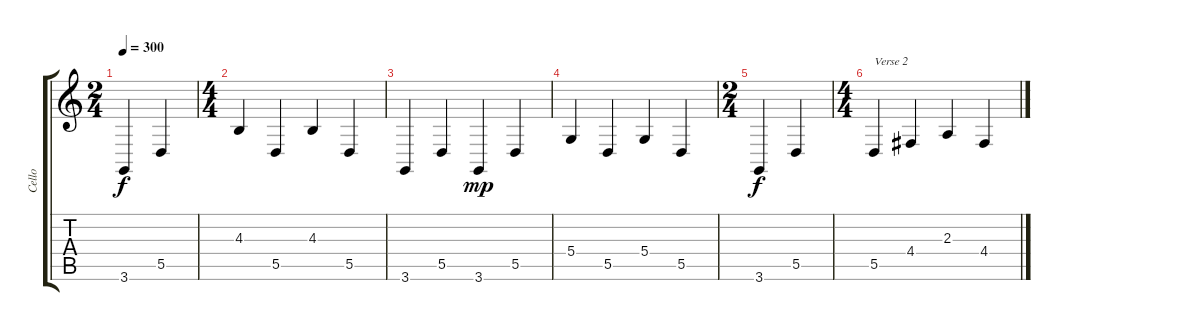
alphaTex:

\track ("Cello" "Cello") {instrument cello}
\staff {score tabs}
\tuning (E4 B3 G3 D3 A2 E2) {hide}
\ts (2 4)
\tempo 300
\clef g2
\ks c
3.6.4{dy f} 5.5.4 |
\ts (4 4)
4.3.4 5.5.4 4.3.4 5.5.4 |
3.6.4 5.5.4 3.6.4{dy mp} 5.5.4 |
5.4.4 5.5.4 5.4.4 5.5.4 |
\ts (2 4)
3.6.4{dy f} 5.5.4 |
\ts (4 4)
5.5.4{txt "Verse 2"} 4.4.4 2.3.4 4.4.4
